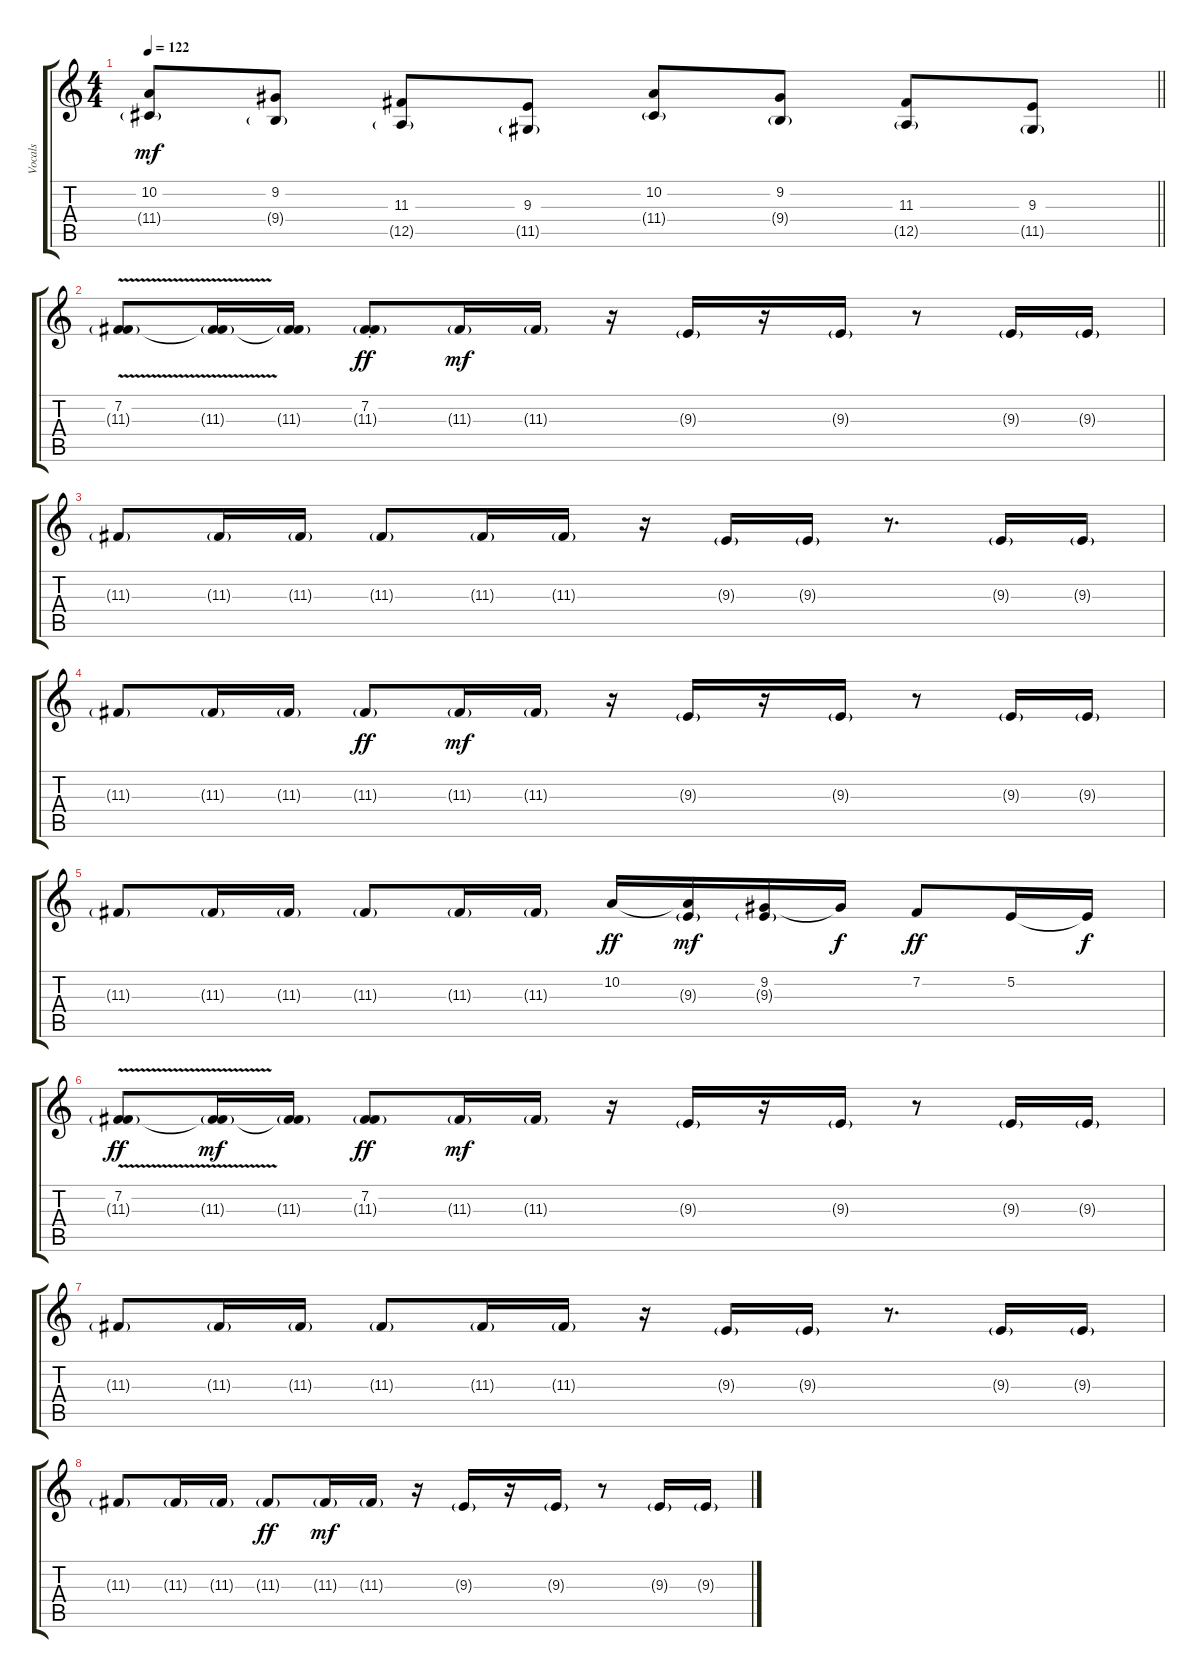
\track ("Vocals" "Vocals") {instrument clarinet}
\staff {score tabs}
\tuning (E4 B3 G3 D3 A2 E2) {hide}
\ts (4 4)
\tempo 122
\clef g2
\barLineRight lightlight
\ks c
(10.2 11.4{g}).8{dy mf} (9.2 9.4{g}).8 (11.3 12.5{g}).8 (9.3 11.5{g}).8 (10.2 11.4{g}).8 (9.2 9.4{g}).8 (11.3 12.5{g}).8 (9.3 11.5{g}).8 |
\section ("" "")
(7.2{v} 11.3{g}).8 (7.2{t} 11.3{g}).16 (7.2{t} 11.3{g}).16 (7.2{st} 11.3{g}).8{dy ff} 11.3{g}.16{dy mf} 11.3{g}.16 r.16 9.3{g}.16 r.16 9.3{g}.16 r.8 9.3{g}.16 9.3{g}.16 |
11.3{g}.8 11.3{g}.16 11.3{g}.16 11.3{g}.8 11.3{g}.16 11.3{g}.16 r.16 9.3{g}.16 9.3{g}.16 r.8{d} 9.3{g}.16 9.3{g}.16 |
11.3{g}.8 11.3{g}.16 11.3{g}.16 11.3{g}.8{dy ff} 11.3{g}.16{dy mf} 11.3{g}.16 r.16 9.3{g}.16 r.16 9.3{g}.16 r.8 9.3{g}.16 9.3{g}.16 |
11.3{g}.8 11.3{g}.16 11.3{g}.16 11.3{g}.8 11.3{g}.16 11.3{g}.16 10.2.16{dy ff} (10.2{t} 9.3{g}).16{dy mf} (9.2 9.3{g}).16 9.2{t}.16{dy f} 7.2.8{dy ff} 5.2.16 5.2{t}.16{dy f} |
(7.2{v} 11.3{g}).8{dy ff} (7.2{t} 11.3{g}).16{dy mf} (7.2{t} 11.3{g}).16 (7.2 11.3{g}).8{dy ff} 11.3{g}.16{dy mf} 11.3{g}.16 r.16 9.3{g}.16 r.16 9.3{g}.16 r.8 9.3{g}.16 9.3{g}.16 |
11.3{g}.8 11.3{g}.16 11.3{g}.16 11.3{g}.8 11.3{g}.16 11.3{g}.16 r.16 9.3{g}.16 9.3{g}.16 r.8{d} 9.3{g}.16 9.3{g}.16 |
11.3{g}.8 11.3{g}.16 11.3{g}.16 11.3{g}.8{dy ff} 11.3{g}.16{dy mf} 11.3{g}.16 r.16 9.3{g}.16 r.16 9.3{g}.16 r.8 9.3{g}.16 9.3{g}.16
